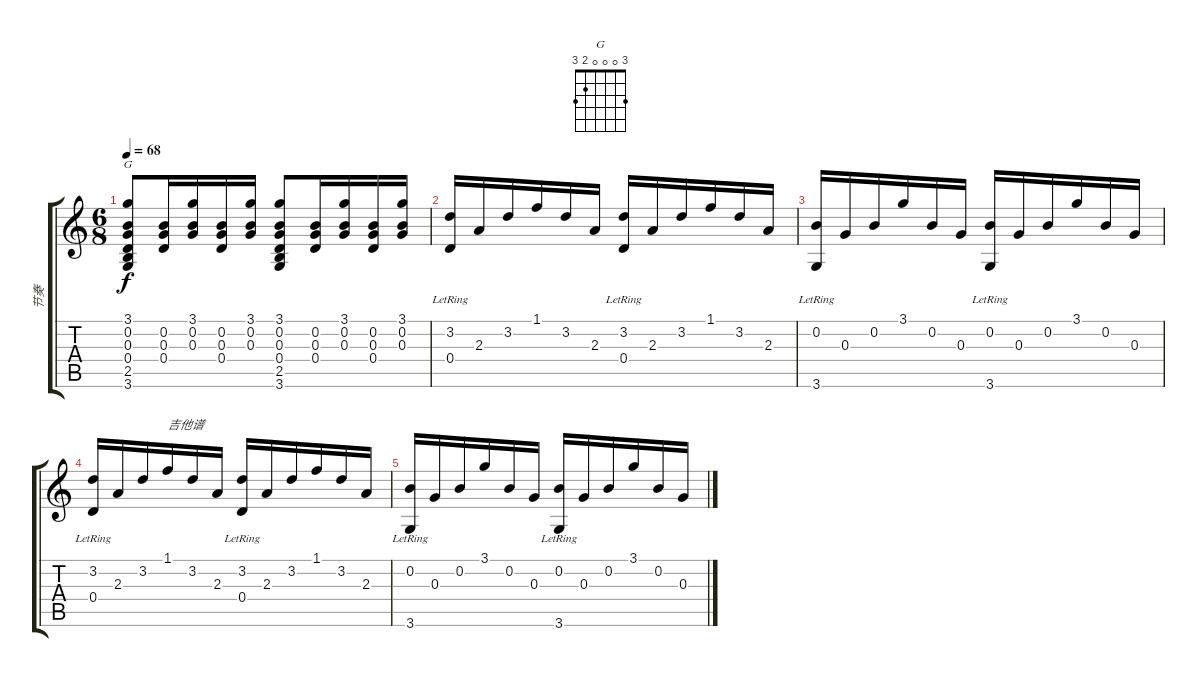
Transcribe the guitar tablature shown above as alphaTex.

\track ("节奏" "节奏") {instrument acousticguitarsteel}
\staff {score tabs}
\tuning (E4 B3 G3 D3 A2 E2) {hide}
\chord ("G" 3 0 0 0 2 3)
\ts (6 8)
\tempo 68
\clef g2
\ks c
(3.1 0.2 0.3 0.4 2.5 3.6).8{ch "G" dy f} (0.2 0.3 0.4).16 (3.1 0.2 0.3).16 (0.2 0.3 0.4).16 (3.1 0.2 0.3).16 (3.1 0.2 0.3 0.4 2.5 3.6).8 (0.2 0.3 0.4).16 (3.1 0.2 0.3).16 (0.2 0.3 0.4).16 (3.1 0.2 0.3).16 |
(3.2 0.4{lr}).16 2.3.16 3.2.16 1.1.16 3.2.16 2.3.16 (3.2 0.4{lr}).16 2.3.16 3.2.16 1.1.16 3.2.16 2.3.16 |
(0.2 3.6{lr}).16 0.3.16 0.2.16 3.1.16 0.2.16 0.3.16 (0.2 3.6{lr}).16 0.3.16 0.2.16 3.1.16 0.2.16 0.3.16 |
(3.2 0.4{lr}).16 2.3.16 3.2.16 1.1.16{txt "吉他谱"} 3.2.16 2.3.16 (3.2 0.4{lr}).16 2.3.16 3.2.16 1.1.16 3.2.16 2.3.16 |
(0.2 3.6{lr}).16 0.3.16 0.2.16 3.1.16 0.2.16 0.3.16 (0.2 3.6{lr}).16 0.3.16 0.2.16 3.1.16 0.2.16 0.3.16
